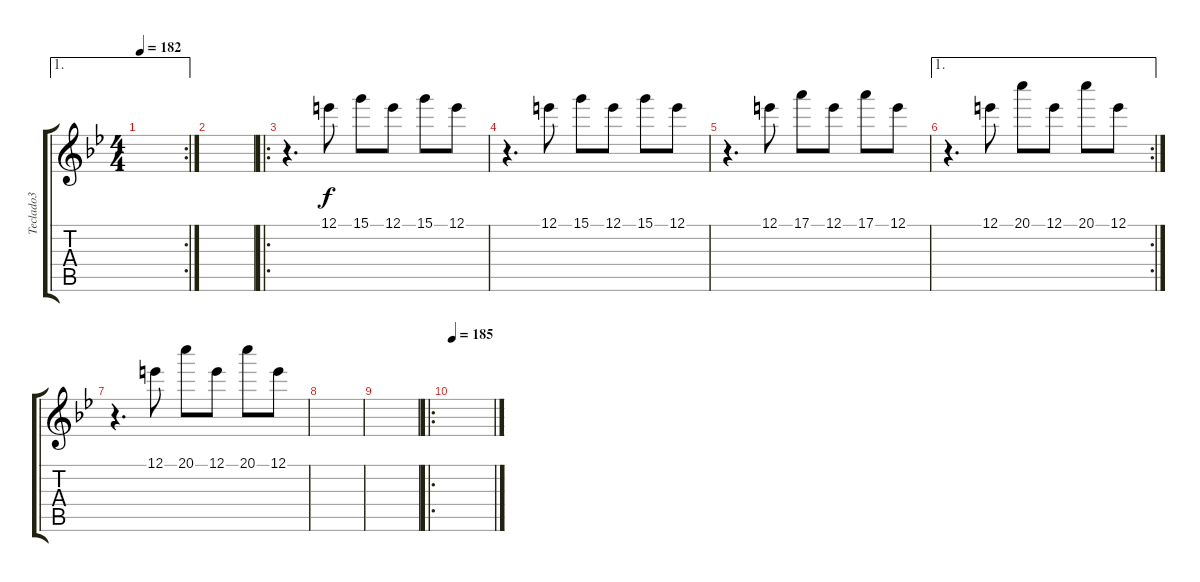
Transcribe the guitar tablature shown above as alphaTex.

\track ("Teclado3" "Teclado3") {instrument stringensemble1}
\staff {score tabs}
\tuning (E5 B4 G4 D4 A3 E3) {hide}
\ae 1
\rc 2
\ts (4 4)
\tempo 182
\clef g2
\ks gminor
|
|
\ro
r.4{d} 12.1.8 15.1.8 12.1.8 15.1.8 12.1.8 |
r.4{d} 12.1.8 15.1.8 12.1.8 15.1.8 12.1.8 |
r.4{d} 12.1.8 17.1.8 12.1.8 17.1.8 12.1.8 |
\ae 1
\rc 2
r.4{d} 12.1.8 20.1.8 12.1.8 20.1.8 12.1.8 |
r.4{d} 12.1.8 20.1.8 12.1.8 20.1.8 12.1.8 |
|
|
\ro
\tempo 185
